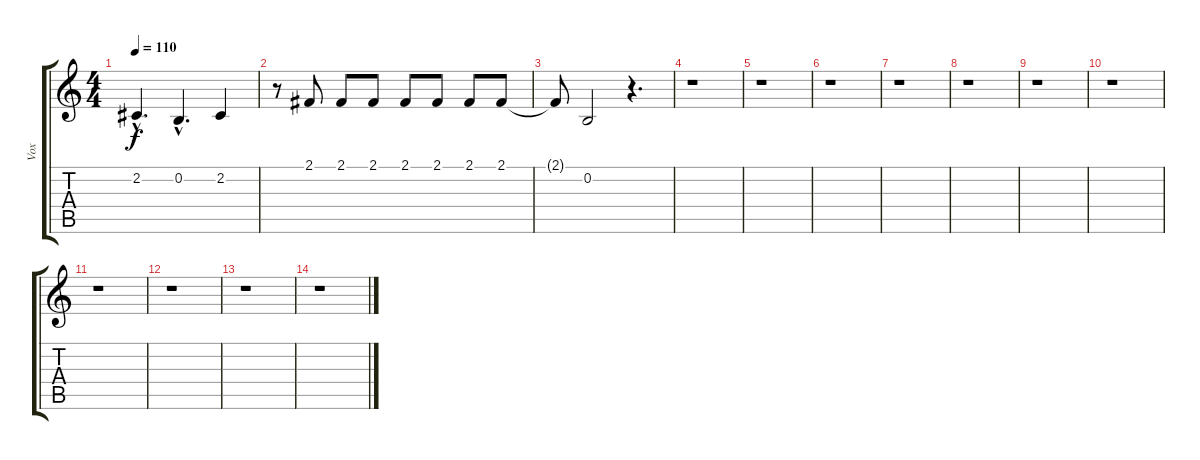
\track ("Vox" "Vox") {instrument harmonica}
\staff {score tabs}
\tuning (E4 B3 G3 D3 A2 E2) {hide}
\ts (4 4)
\tempo 110
\clef g2
\ks c
2.2{hac}.4{d dy f} 0.2{hac}.4{d} 2.2.4 |
r.8 2.1.8 2.1.8 2.1.8 2.1.8 2.1.8 2.1.8 2.1.8 |
2.1{t}.8 0.2.2 r.4{d} |
r.1 |
r.1 |
r.1 |
r.1 |
r.1 |
r.1 |
r.1 |
r.1 |
r.1 |
r.1 |
r.1
